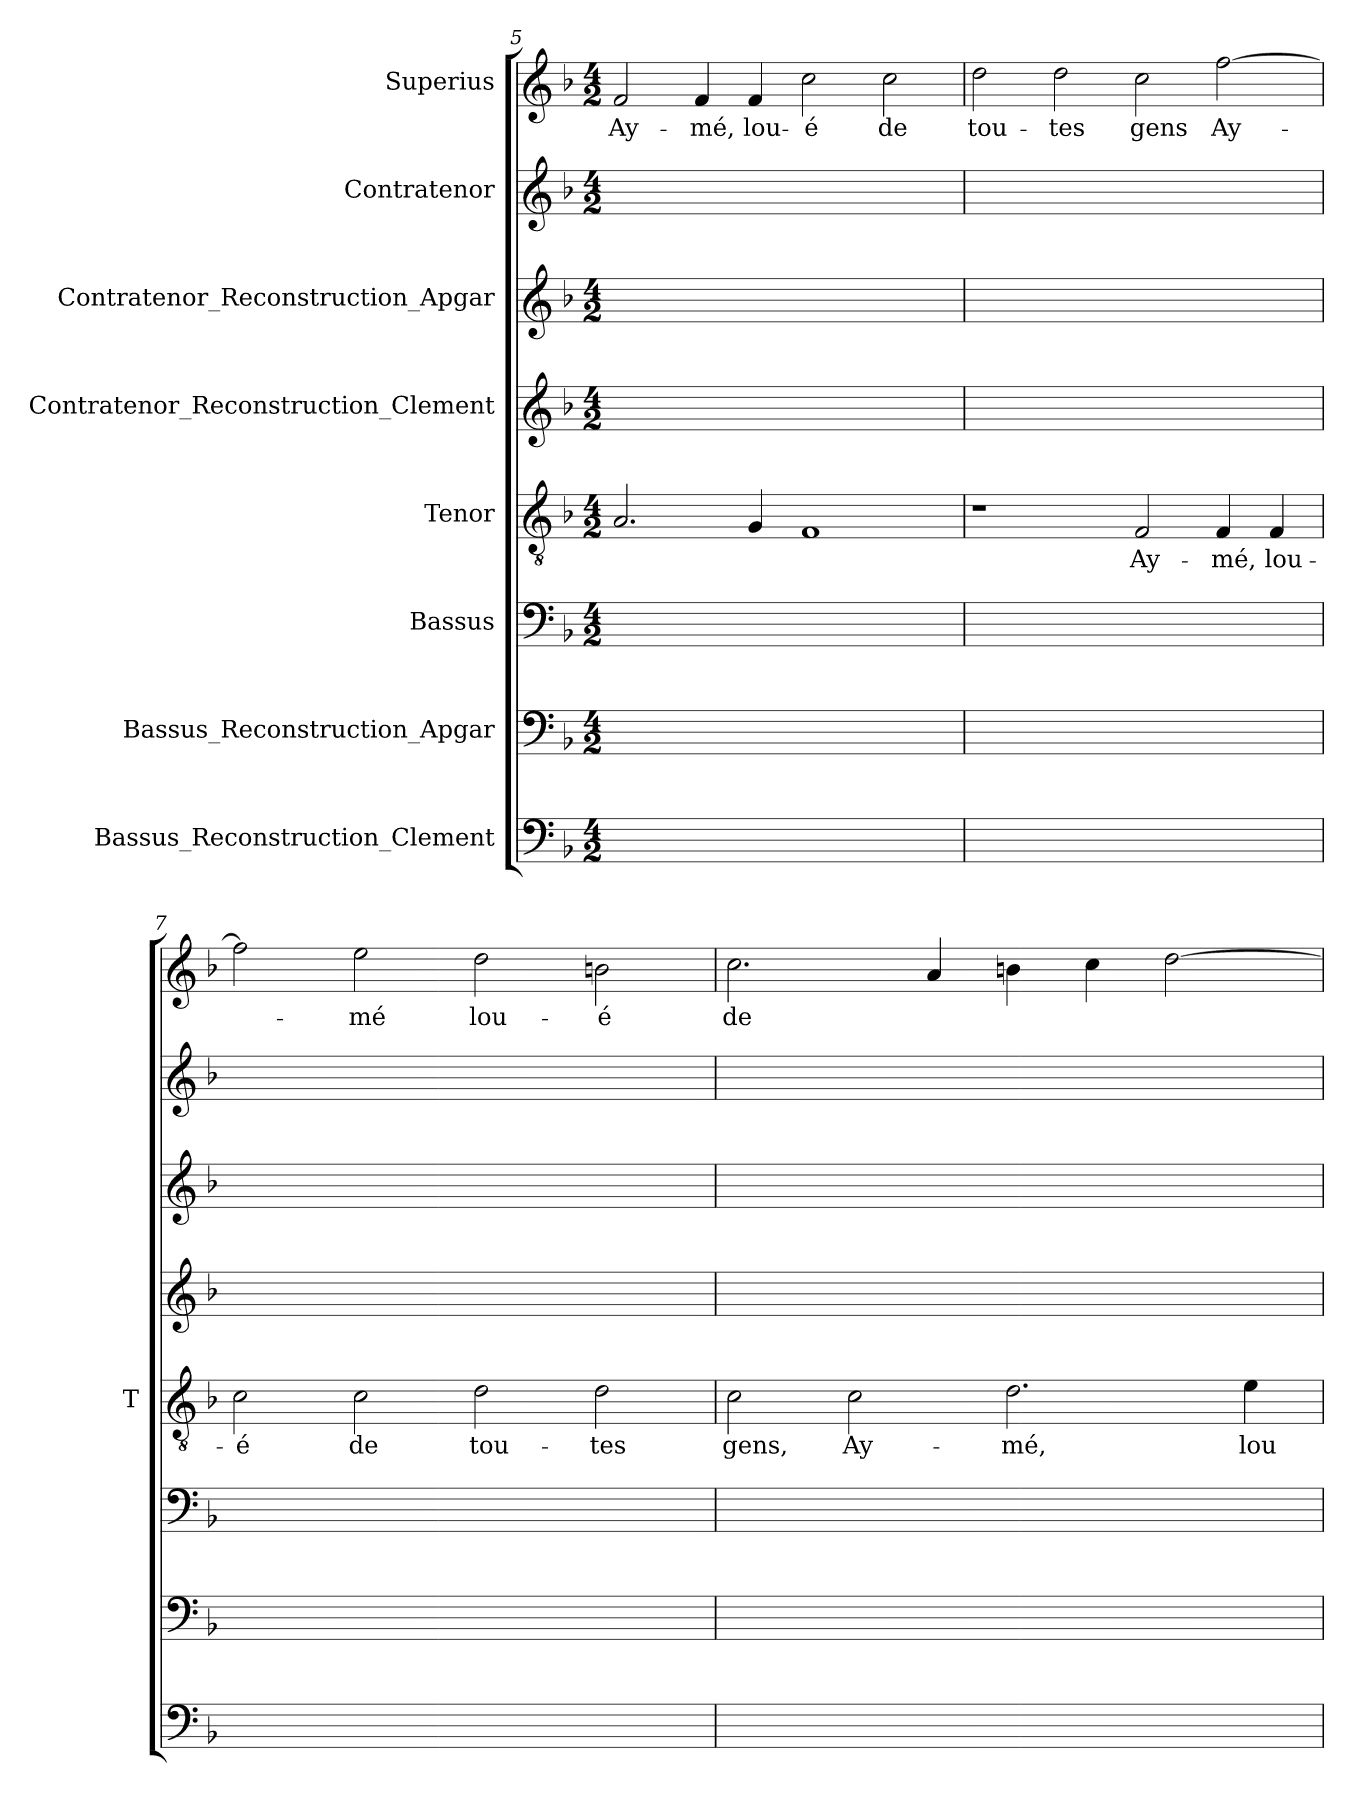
**kern	**kern	**kern	**kern	**text	**kern	**kern	**kern	**kern	**text
*part8	*part7	*part6	*part5	*part5	*part4	*part3	*part2	*part1	*part1
*staff8	*staff7	*staff6	*staff5	*staff5	*staff4	*staff3	*staff2	*staff1	*staff1
*I"Bassus_Reconstruction_Clement	*I"Bassus_Reconstruction_Apgar	*I"Bassus	*I"Tenor	*	*I"Contratenor_Reconstruction_Clement	*I"Contratenor_Reconstruction_Apgar	*I"Contratenor	*I"Superius	*
*	*	*	*I'T	*	*	*	*	*	*
*clefF4	*clefF4	*clefF4	*clefGv2	*	*clefG2	*clefG2	*clefG2	*clefG2	*
*k[b-]	*k[b-]	*k[b-]	*k[b-]	*	*k[b-]	*k[b-]	*k[b-]	*k[b-]	*
*M4/2	*M4/2	*M4/2	*M4/2	*	*M4/2	*M4/2	*M4/2	*M4/2	*
=5	=5	=5	=5	=5	=5	=5	=5	=5	=5
0ryy	0ryy	0ryy	2.A	.	0ryy	0ryy	0ryy	2f	Ay-
.	.	.	.	.	.	.	.	4f	-mé,
.	.	.	4G	.	.	.	.	4f	lou-
.	.	.	1F	.	.	.	.	2cc	-é
.	.	.	.	.	.	.	.	2cc	-de
=6	=6	=6	=6	=6	=6	=6	=6	=6	=6
0ryy	0ryy	0ryy	1r	.	0ryy	0ryy	0ryy	2dd	tou-
.	.	.	.	.	.	.	.	2dd	-tes
.	.	.	2F	Ay-	.	.	.	2cc	-gens
.	.	.	4F	-mé,	.	.	.	[2ff	Ay-
.	.	.	4F	lou-	.	.	.	.	.
=7	=7	=7	=7	=7	=7	=7	=7	=7	=7
0ryy	0ryy	0ryy	2c	-é	0ryy	0ryy	0ryy	2ff]	.
.	.	.	2c	-de	.	.	.	2ee	-mé
.	.	.	2d	tou-	.	.	.	2dd	lou-
.	.	.	2d	-tes	.	.	.	2b	-é
=8	=8	=8	=8	=8	=8	=8	=8	=8	=8
0ryy	0ryy	0ryy	2c	-gens,	0ryy	0ryy	0ryy	2.cc	-de
.	.	.	2c	Ay-	.	.	.	.	.
.	.	.	.	.	.	.	.	4a	.
.	.	.	2.d	-mé,	.	.	.	4b	.
.	.	.	.	.	.	.	.	4cc	.
.	.	.	.	.	.	.	.	[2dd	.
.	.	.	4e	lou-	.	.	.	.	.
=	=	=	=	=	=	=	=	=	=
*-	*-	*-	*-	*-	*-	*-	*-	*-	*-
